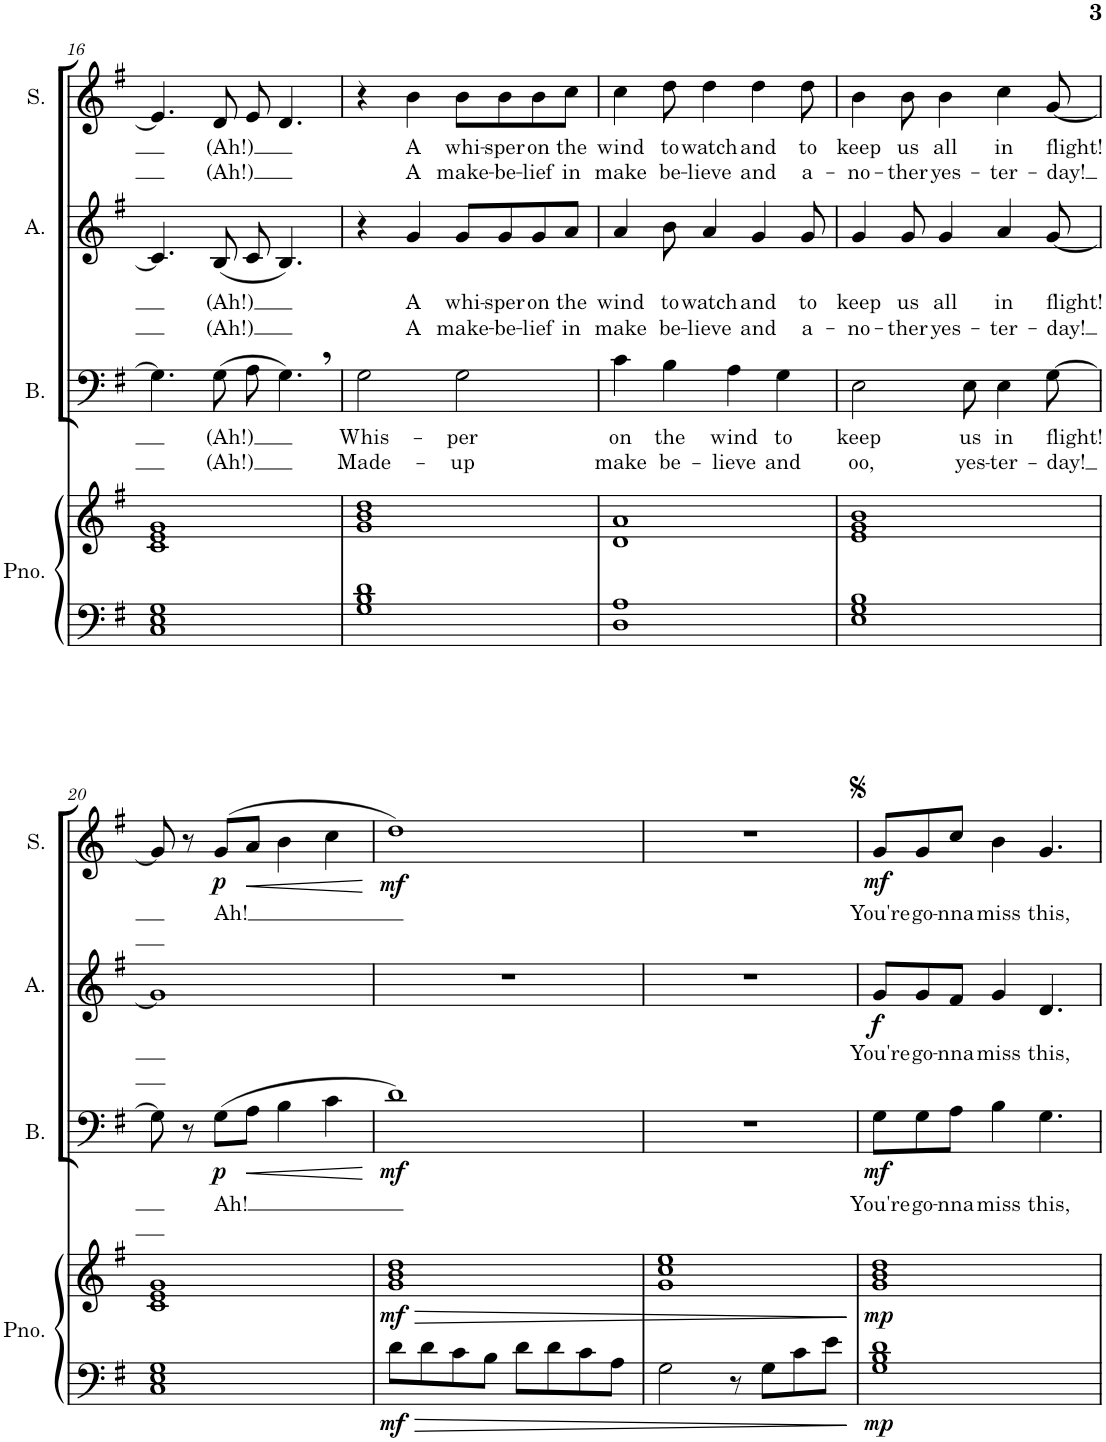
**kern	**kern	**dynam	**kern	**text	**text	**dynam	**kern	**text	**text	**dynam	**kern	**text	**text	**dynam
*part4	*part4	*part4	*part3	*part3	*part3	*part3	*part2	*part2	*part2	*part2	*part1	*part1	*part1	*part1
*staff5	*staff4	*staff4/5	*staff3	*staff3	*staff3	*staff3	*staff2	*staff2	*staff2	*staff2	*staff1	*staff1	*staff1	*staff1
*I"Piano	*	*	*I"Baritone	*	*	*	*I"Alto (Melody)	*	*	*	*I"Soprano	*	*	*
*I'Pno.	*	*	*I'B.	*	*	*	*I'A.	*	*	*	*I'S.	*	*	*
!!LO:PB:g=z
*clefF4	*clefG2	*	*clefF4	*	*	*	*clefG2	*	*	*	*clefG2	*	*	*
*k[f#]	*k[f#]	*	*k[f#]	*	*	*	*k[f#]	*	*	*	*k[f#]	*	*	*
*M4/4	*M4/4	*	*M4/4	*	*	*	*M4/4	*	*	*	*M4/4	*	*	*
=16	=16	=16	=16	=16	=16	=16	=16	=16	=16	=16	=16	=16	=16	=16
1C 1E 1G	1c 1e 1g	.	4.G\]	.	.	.	4.c/]	.	.	.	4.e/]	.	.	.
!	!	!	!	!LO:LY:b	!LO:LY:b	!	!	!LO:LY:b	!LO:LY:b	!	!	!LO:LY:b	!LO:LY:b	!
.	.	.	(8G\	(Ah!)	(Ah!)	.	(8B/	(Ah!)	(Ah!)	.	8d/	(Ah!)	(Ah!)	.
.	.	.	8A\	.	.	.	8c/	.	.	.	8e/	.	.	.
.	.	.	4.G,\)	.	.	.	4.B/)	.	.	.	4.d/	.	.	.
=17	=17	=17	=17	=17	=17	=17	=17	=17	=17	=17	=17	=17	=17	=17
!	!	!	!	!LO:LY:b	!LO:LY:b	!	!	!	!	!	!	!	!	!
1G 1B 1d	1g 1b 1dd	.	2G\	Whis-	Made-	.	4r	.	.	.	4r	.	.	.
!	!	!	!	!	!	!	!	!LO:LY:b	!LO:LY:b	!	!	!LO:LY:b	!LO:LY:b	!
.	.	.	.	.	.	.	4g/	A	A	.	4b\	A	A	.
!	!	!	!	!LO:LY:b	!LO:LY:b	!	!	!LO:LY:b	!LO:LY:b	!	!	!LO:LY:b	!LO:LY:b	!
.	.	.	2G\	-per	-up	.	8g/L	whi-	make-	.	8b\L	whi-	make-	.
!	!	!	!	!	!	!	!	!LO:LY:b	!LO:LY:b	!	!	!LO:LY:b	!LO:LY:b	!
.	.	.	.	.	.	.	8g/	-sper	-be-	.	8b\	-sper	-be-	.
!	!	!	!	!	!	!	!	!LO:LY:b	!LO:LY:b	!	!	!LO:LY:b	!LO:LY:b	!
.	.	.	.	.	.	.	8g/	on	-lief	.	8b\	on	-lief	.
!	!	!	!	!	!	!	!	!LO:LY:b	!LO:LY:b	!	!	!LO:LY:b	!LO:LY:b	!
.	.	.	.	.	.	.	8a/J	the	in	.	8cc\J	the	in	.
=18	=18	=18	=18	=18	=18	=18	=18	=18	=18	=18	=18	=18	=18	=18
!	!	!	!	!LO:LY:b	!LO:LY:b	!	!	!LO:LY:b	!LO:LY:b	!	!	!LO:LY:b	!LO:LY:b	!
1D 1A	1d 1a	.	4c\	on	make	.	4a/	wind	make	.	4cc\	wind	make	.
!	!	!	!	!LO:LY:b	!LO:LY:b	!	!	!LO:LY:b	!LO:LY:b	!	!	!LO:LY:b	!LO:LY:b	!
.	.	.	4B\	the	be-	.	8b\	to	be-	.	8dd\	to	be-	.
!	!	!	!	!	!	!	!	!LO:LY:b	!LO:LY:b	!	!	!LO:LY:b	!LO:LY:b	!
.	.	.	.	.	.	.	4a/	watch	-lieve	.	4dd\	watch	-lieve	.
!	!	!	!	!LO:LY:b	!LO:LY:b	!	!	!	!	!	!	!	!	!
.	.	.	4A\	wind	-lieve	.	.	.	.	.	.	.	.	.
!	!	!	!	!	!	!	!	!LO:LY:b	!LO:LY:b	!	!	!LO:LY:b	!LO:LY:b	!
.	.	.	.	.	.	.	4g/	and	and	.	4dd\	and	and	.
!	!	!	!	!LO:LY:b	!LO:LY:b	!	!	!	!	!	!	!	!	!
.	.	.	4G\	to	and	.	.	.	.	.	.	.	.	.
!	!	!	!	!	!	!	!	!LO:LY:b	!LO:LY:b	!	!	!LO:LY:b	!LO:LY:b	!
.	.	.	.	.	.	.	8g/	to	a-	.	8dd\	to	a-	.
=19	=19	=19	=19	=19	=19	=19	=19	=19	=19	=19	=19	=19	=19	=19
!	!	!	!	!LO:LY:b	!LO:LY:b	!	!	!LO:LY:b	!LO:LY:b	!	!	!LO:LY:b	!LO:LY:b	!
1E 1G 1B	1e 1g 1b	.	2E\	keep	oo,	.	4g/	keep	-no-	.	4b\	keep	-no-	.
!	!	!	!	!	!	!	!	!LO:LY:b	!LO:LY:b	!	!	!LO:LY:b	!LO:LY:b	!
.	.	.	.	.	.	.	8g/	us	-ther	.	8b\	us	-ther	.
!	!	!	!	!	!	!	!	!LO:LY:b	!LO:LY:b	!	!	!LO:LY:b	!LO:LY:b	!
.	.	.	.	.	.	.	4g/	all	yes-	.	4b\	all	yes-	.
!	!	!	!	!LO:LY:b	!LO:LY:b	!	!	!	!	!	!	!	!	!
.	.	.	8E\	us	yes-	.	.	.	.	.	.	.	.	.
!	!	!	!	!LO:LY:b	!LO:LY:b	!	!	!LO:LY:b	!LO:LY:b	!	!	!LO:LY:b	!LO:LY:b	!
.	.	.	4E\	in	-ter-	.	4a/	in	-ter-	.	4cc\	in	-ter-	.
!	!	!	!	!LO:LY:b	!LO:LY:b	!	!	!LO:LY:b	!LO:LY:b	!	!	!LO:LY:b	!LO:LY:b	!
.	.	.	[8G\	flight!	-day!	.	[8g/	flight!	-day!	.	[8g/	flight!	-day!	.
!!LO:LB:g=z
=20	=20	=20	=20	=20	=20	=20	=20	=20	=20	=20	=20	=20	=20	=20
1C 1E 1G	1c 1e 1g	.	8G\]	.	.	.	1g]	.	.	.	8g/]	.	.	.
.	.	.	8r	.	.	.	.	.	.	.	8r	.	.	.
!	!	!	!	!LO:LY:b	!	!LO:DY:b	!	!	!	!	!	!LO:LY:b	!	!LO:DY:b
.	.	.	(8G\L	Ah!	.	p	.	.	.	.	(8g/L	Ah!	.	p
!	!	!	!	!	!	!LO:HP:b	!	!	!	!	!	!	!	!LO:HP:b
.	.	.	8A\J	.	.	<	.	.	.	.	8a/J	.	.	<
.	.	.	4B\	.	.	.	.	.	.	.	4b\	.	.	.
.	.	.	4c\	.	.	.	.	.	.	.	4cc\	.	.	.
.	.	.	.	.	.	[	.	.	.	.	.	.	.	[
=21	=21	=21	=21	=21	=21	=21	=21	=21	=21	=21	=21	=21	=21	=21
!	!	!LO:HP:b	!	!	!	!	!	!	!	!	!	!	!	!
!	!	!LO:DY:n=1:b=2	!	!	!	!	!	!	!	!	!	!	!	!
!	!	!LO:DY:n=2:b	!	!	!	!LO:DY:b	!	!	!	!	!	!	!	!LO:DY:b
8d\L	1g 1b 1dd	> mf mf	1d)	.	.	mf	1r	.	.	.	1dd)	.	.	mf
8d\	.	.	.	.	.	.	.	.	.	.	.	.	.	.
8c\	.	.	.	.	.	.	.	.	.	.	.	.	.	.
8B\J	.	.	.	.	.	.	.	.	.	.	.	.	.	.
8d\L	.	.	.	.	.	.	.	.	.	.	.	.	.	.
8d\	.	.	.	.	.	.	.	.	.	.	.	.	.	.
8c\	.	.	.	.	.	.	.	.	.	.	.	.	.	.
8A\J	.	.	.	.	.	.	.	.	.	.	.	.	.	.
=22	=22	=22	=22	=22	=22	=22	=22	=22	=22	=22	=22	=22	=22	=22
2G\	1g 1cc 1ee	.	1r	.	.	.	1r	.	.	.	1r	.	.	.
8r	.	.	.	.	.	.	.	.	.	.	.	.	.	.
8G\L	.	.	.	.	.	.	.	.	.	.	.	.	.	.
8c\	.	.	.	.	.	.	.	.	.	.	.	.	.	.
8e\J	.	.	.	.	.	.	.	.	.	.	.	.	.	.
.	.	]	.	.	.	.	.	.	.	.	.	.	.	.
=23	=23	=23	=23	=23	=23	=23	=23	=23	=23	=23	=23	=23	=23	=23
!	!	!LO:DY:b=2	!	!LO:LY:b	!	!	!	!LO:LY:b	!	!	!	!LO:LY:b	!	!
!	!	!LO:DY:n=1:b	!	!	!	!LO:DY:b	!	!	!	!LO:DY:b	!	!	!	!LO:DY:b
1G 1B 1d	1g 1b 1dd	mp mp	8G\L	You're	.	mf	8g/L	You're	.	f	8g/L	You're	.	mf
!	!	!	!	!LO:LY:b	!	!	!	!LO:LY:b	!	!	!	!LO:LY:b	!	!
.	.	.	8G\	go-	.	.	8g/	go-	.	.	8g/	go-	.	.
!	!	!	!	!LO:LY:b	!	!	!	!LO:LY:b	!	!	!	!LO:LY:b	!	!
.	.	.	8A\J	-nna	.	.	8f#/J	-nna	.	.	8cc/J	-nna	.	.
!	!	!	!	!LO:LY:b	!	!	!	!LO:LY:b	!	!	!	!LO:LY:b	!	!
.	.	.	4B\	miss	.	.	4g/	miss	.	.	4b\	miss	.	.
!	!	!	!	!LO:LY:b	!	!	!	!LO:LY:b	!	!	!	!LO:LY:b	!	!
.	.	.	4.G\	this,	.	.	4.d/	this,	.	.	4.g/	this,	.	.
=	=	=	=	=	=	=	=	=	=	=	=	=	=	=
*-	*-	*-	*-	*-	*-	*-	*-	*-	*-	*-	*-	*-	*-	*-
